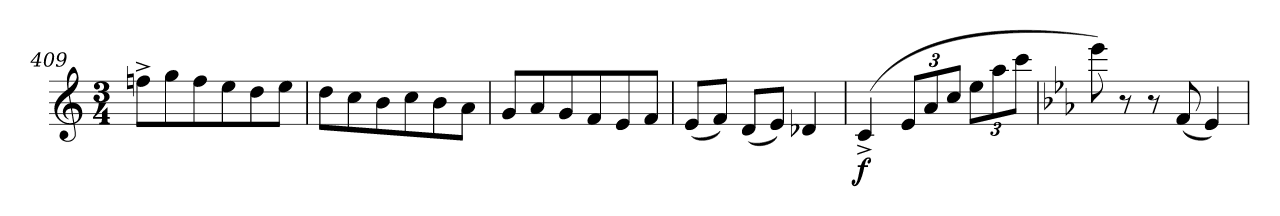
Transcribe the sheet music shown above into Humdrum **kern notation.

**kern	**dynam
*part1	*part1
*staff1	*staff1
*clefG2	*
*k[]	*
*M3/4	*
=409	=409
8ffn^\L	.
8gg\	.
8ff\	.
8ee\	.
8dd\	.
8ee\J	.
=410	=410
8dd\L	.
8cc\	.
8b\	.
8cc\	.
8b\	.
8a\J	.
=411	=411
8g/L	.
8a/	.
8g/	.
8f/	.
8e/	.
8f/J	.
=412	=412
(<8e/L	.
8f/J)	.
(<8d/L	.
8e/J)	.
4d-X/	.
=413	=413
!	!LO:DY:b
(>4c^/	f
*Xbrackettup	*
12e/L	.
12a/	.
12cc/J	.
12ee\L	.
12aa\	.
12ccc\J	.
=414	=414
*k[b-e-a-]	*
8eee-\)	.
8r	.
8r	.
(<8f/	.
4e-/)	.
=	=
*-	*-
